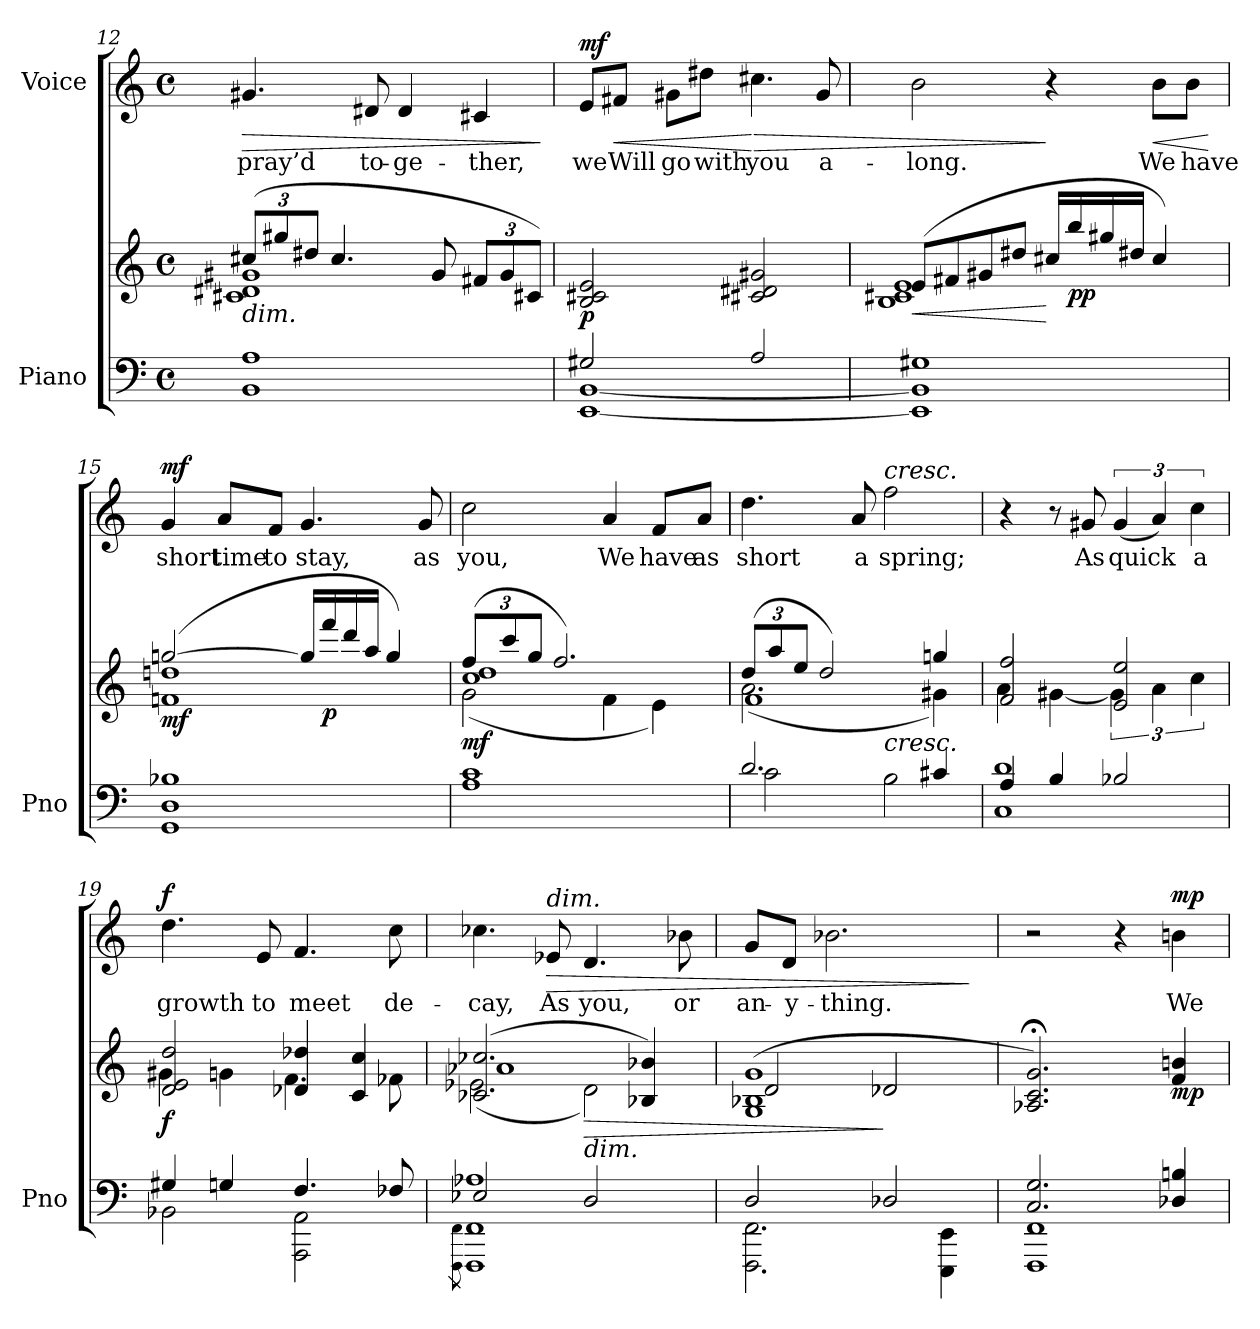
**kern	**kern	**dynam	**kern	**text	**dynam
*part2	*part2	*part2	*part1	*part1	*part1
*staff3	*staff2	*staff2/3	*staff1	*staff1	*staff1
*I"Piano	*	*	*I"Voice	*	*
*I'Pno	*	*	*	*	*
!!LO:LB:g=z
*clefF4	*clefG2	*	*clefG2	*	*
*k[]	*k[]	*	*k[]	*	*
*M4/4	*M4/4	*	*M4/4	*	*
*met(c)	*met(c)	*	*met(c)	*	*
*	*Xbrackettup	*	*	*	*
=12	=12	=12	=12	=12	=12
*	*^	*	*	*	*
!	!LO:TX:b:i:t=dim.	!	!	!	!	!
!	!	!	!	!	!LO:LY:b	!LO:HP:b
1BB 1A	(>12cc#X/L	1c#X 1d#X 1g#X	.	4.g#X/	pray’d	>
.	12gg#X/	.	.	.	.	.
.	12dd#X/J	.	.	.	.	.
.	4.cc#/	.	.	.	.	.
!	!	!	!	!	!LO:LY:b	!
.	.	.	.	8d#X/	to-	.
!	!	!	!	!	!LO:LY:b	!
.	.	.	.	4d#/	-ge-	.
.	8g#/	.	.	.	.	.
!	!	!	!	!	!LO:LY:b	!
.	12f#X/L	.	.	4c#X/	-ther,	.
.	12g#/	.	.	.	.	.
.	12c#X/J)	.	.	.	.	.
*	*v	*v	*	*	*	*
.	.	.	.	.	]
=13	=13	=13	=13	=13	=13
*^	*	*	*	*	*
!	!	!	!LO:DY:b	!	!LO:LY:b	!LO:HP:b
!	!	!	!	!	!	!LO:DY:n=1:a
2G#X/	[1EE [1BB	2B/ 2c#X/ 2e/	p	8e/L	we	< mf
!	!	!	!	!	!LO:LY:b	!
.	.	.	.	8f#X/J	Will	.
!	!	!	!	!	!LO:LY:b	!
.	.	.	.	8g#X\L	go	.
!	!	!	!	!	!LO:LY:b	!
.	.	.	.	8dd#X\J	with	.
!	!	!	!	!	!LO:LY:b	!LO:HP:n=1:b
2A/	.	2c#X/ 2d#X/ 2g#X/	.	4.cc#X\	you	[ >
!	!	!	!	!	!LO:LY:b	!
.	.	.	.	8g#/	a-	.
!!LO:LB:g=z
=14	=14	=14	=14	=14	=14	=14
!	!	!	!LO:HP:b	!	!LO:LY:b	!
*	*	*^	*	*	*	*
1G#X	1EE] 1BB]	(>8e/L	1B 1c#X 1e	<	2b\	-long.	.
.	.	8f#X/	.	.	.	.	.
.	.	8g#X/	.	.	.	.	.
.	.	8dd#X/J	.	.	.	.	.
.	.	16cc#X/LL	.	[	4r	.	]
!	!	!	!	!LO:DY:b	!	!	!
.	.	16bb/	.	pp	.	.	.
.	.	16gg#X/	.	.	.	.	.
.	.	16dd#X/JJ	.	.	.	.	.
!	!	!	!	!	!	!LO:LY:b	!LO:HP:b
.	.	4cc#/)	.	.	8b\L	We	<
!	!	!	!	!	!	!LO:LY:b	!
.	.	.	.	.	8b\J	have	.
*v	*v	*	*	*	*	*	*
*	*v	*v	*	*	*	*
.	.	.	.	.	[
=15	=15	=15	=15	=15	=15
*^	*^	*	*	*	*
!	!	!	!	!LO:DY:b	!	!LO:LY:b	!LO:DY:a
1B-X	1GG 1D	(>[2ggn/	1fn 1ddn	mf	4g/	short	mf
!	!	!	!	!	!	!LO:LY:b	!
.	.	.	.	.	8a/L	time	.
!	!	!	!	!	!	!LO:LY:b	!
.	.	.	.	.	8f/J	to	.
!	!	!	!	!	!	!LO:LY:b	!
.	.	16gg/LL]	.	.	4.g/	stay,	.
!	!	!	!	!LO:DY:b	!	!	!
.	.	16fff/	.	p	.	.	.
.	.	16ddd/	.	.	.	.	.
.	.	16aa/JJ	.	.	.	.	.
.	.	4gg/)	.	.	.	.	.
!	!	!	!	!	!	!LO:LY:b	!
.	.	.	.	.	8g/	as	.
*v	*v	*	*	*	*	*	*
!!LO:PB:g=z
=16	=16	=16	=16	=16	=16	=16
*	*	*^	*	*	*	*
!	!	!	!	!LO:DY:b	!	!LO:LY:b	!
1A 1c	(>12ff/L	(<2g\	1cc 1dd	mf	2cc\	you,	.
.	12ccc/	.	.	.	.	.	.
.	12gg/J	.	.	.	.	.	.
.	2.ff/)	.	.	.	.	.	.
!	!	!	!	!	!	!LO:LY:b	!
.	.	4f\	.	.	4a/	We	.
!	!	!	!	!	!	!LO:LY:b	!
.	.	4e\)	.	.	8f/L	have	.
!	!	!	!	!	!	!LO:LY:b	!
.	.	.	.	.	8a/J	as	.
=17	=17	=17	=17	=17	=17	=17	=17
*^	*	*	*	*	*	*	*
!	!	!	!	!	!	!	!LO:LY:b	!
2.d/	2c\	(>12dd/L	(<2.a\	1f	.	4.dd\	short	.
.	.	12aa/	.	.	.	.	.	.
.	.	12ee/J	.	.	.	.	.	.
.	.	2dd/)	.	.	.	.	.	.
!	!	!	!	!	!	!	!LO:LY:b	!
.	.	.	.	.	.	8a/	a	.
!	!	!	!	!	!	!LO:TX:a:i:t=cresc.	!	!
!	!LO:TX:a:i:t=cresc.	!	!	!	!	!	!	!
!	!	!	!	!	!	!	!LO:LY:b	!
.	2B\	.	.	.	.	2ff\	spring;	.
4c#X/	.	4ggn/	4g#X\)	.	.	.	.	.
*	*	*	*v	*v	*	*	*	*
!!LO:LB:g=z
=18	=18	=18	=18	=18	=18	=18	=18
4A/	1C 1d	2f/ 2ff/	4a\	.	4r	.	.
4B/	.	.	[4g#X\	.	8r	.	.
!	!	!	!	!	!	!LO:LY:b	!
.	.	.	.	.	8g#X/	As	.
*	*	*	*brackettup	*	*	*	*
!	!	!	!	!	!	!LO:LY:b	!
2B-X/	.	2e/ 2ee/	6g#\]	.	(<6g#/	quick	.
.	.	.	6a\	.	6a/)	.	.
!	!	!	!	!	!	!LO:LY:b	!
.	.	.	6cc\	.	6cc\	a	.
=19	=19	=19	=19	=19	=19	=19	=19
!	!	!	!	!LO:DY:b	!	!LO:LY:b	!LO:DY:a
4G#X/	2BB-X\	2d/ 2e/ 2dd/	4g#X\	f	4.dd\	growth	f
4Gn/	.	.	4gn\	.	.	.	.
!	!	!	!	!	!	!LO:LY:b	!
.	.	.	.	.	8e/	to	.
!	!	!	!	!	!	!LO:LY:b	!
4.F/	2AAA\ 2AA\	4d-X/ 4dd-X/	4.f\	.	4.f/	meet	.
.	.	4c/ 4cc/	.	.	.	.	.
!	!	!	!	!	!	!LO:LY:b	!
8F-X/	.	.	8f-X\	.	8cc\	de-	.
*	*	*v	*v	*	*	*	*
!!LO:LB:g=z
=20	=20	=20	=20	=20	=20	=20
.	8qFFF\ 8qFF\	.	.	.	.	.
*	*	*^	*	*	*	*
*	*	*	*^	*	*	*	*
!	!	!	!	!	!	!	!LO:LY:b	!
2E-X/	1FFF 1FF 1A-X	(>2.c-X/ 2.cc-X/	(<2e-X\	1a-X	.	4.cc-X\	-cay,	.
!	!	!	!	!	!	!LO:TX:a:i:t=dim.	!	!
!	!	!	!	!	!	!	!LO:LY:b	!LO:HP:b
.	.	.	.	.	.	8e-X/	As	>
!	!	!	!LO:TX:b:i:t=dim.	!	!	!	!	!
!	!	!	!	!	!LO:HP:b	!	!LO:LY:b	!
2D/	.	.	2d\)	.	>	4.d/	you,	.
.	.	4B-X/ 4b-X/)	.	.	.	.	.	.
!	!	!	!	!	!	!	!LO:LY:b	!
.	.	.	.	.	.	8b-X\	or	.
*	*	*	*v	*v	*	*	*	*
=21	=21	=21	=21	=21	=21	=21	=21
!	!	!	!	!	!	!LO:LY:b	!
2D/	2.FFF\ 2.FF\	(>1G 1B-X 1g	2d/	.	8g/L	an-	.
!	!	!	!	!	!	!LO:LY:b	!
.	.	.	.	.	8d/J	-y-	.
!	!	!	!	!	!	!LO:LY:b	!
.	.	.	.	.	2.b-X\	-thing.	.
2D-X/	.	.	2d-X/	]	.	.	.
.	4EEE\ 4EE\	.	.	.	.	.	.
*v	*v	*	*	*	*	*	*
*	*v	*v	*	*	*	*
.	.	.	.	.	]
=22	=22	=22	=22	=22	=22
*^	*	*	*	*	*
2.C/ 2.G/	1FFF 1FF	2.A-X/;< 2.c/;< 2.g/;<)	.	2r	.	.
.	.	.	.	4r	.	.
!	!	!	!LO:DY:b	!	!LO:LY:b	!LO:DY:a
4D-X/ 4Bn/	.	4f/ 4bn/	mp	4bn\	We	mp
*v	*v	*	*	*	*	*
=	=	=	=	=	=
*-	*-	*-	*-	*-	*-
